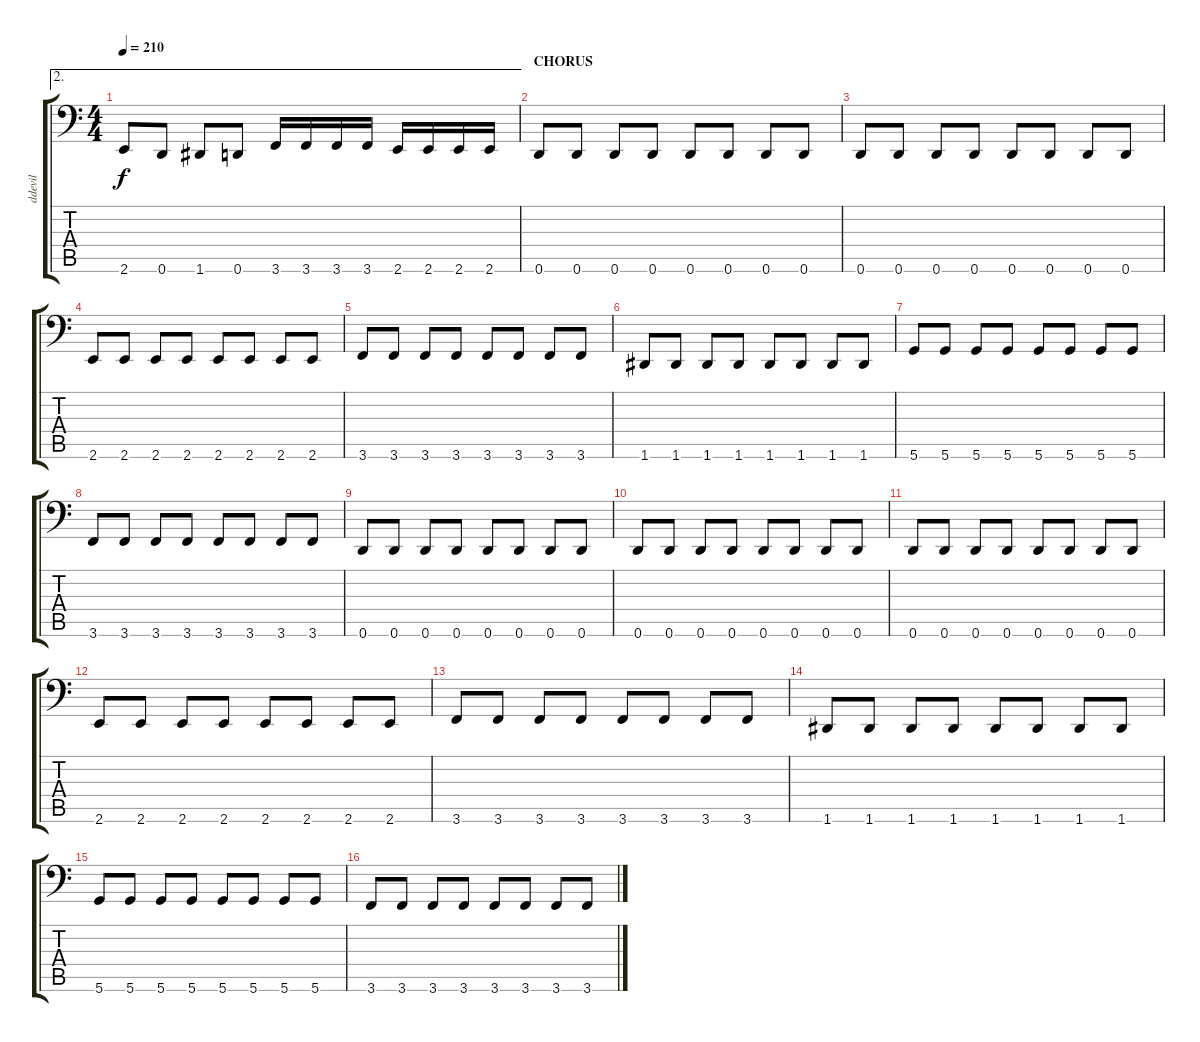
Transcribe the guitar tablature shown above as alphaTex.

\track ("ddevil" "ddevil") {instrument electricbasspick}
\staff {score tabs}
\tuning (E3 B2 G2 D2 A1 D1) {hide}
\ae 2
\ts (4 4)
\tempo 210
\clef f4
\ks c
2.6{t}.8{dy f} 0.6.8 1.6.8 0.6.8 3.6.16 3.6.16 3.6.16 3.6.16 2.6.16 2.6.16 2.6.16 2.6.16 |
\section ("" "CHORUS")
0.6.8 0.6.8 0.6.8 0.6.8 0.6.8 0.6.8 0.6.8 0.6.8 |
0.6.8 0.6.8 0.6.8 0.6.8 0.6.8 0.6.8 0.6.8 0.6.8 |
2.6.8 2.6.8 2.6.8 2.6.8 2.6.8 2.6.8 2.6.8 2.6.8 |
3.6.8 3.6.8 3.6.8 3.6.8 3.6.8 3.6.8 3.6.8 3.6.8 |
1.6.8 1.6.8 1.6.8 1.6.8 1.6.8 1.6.8 1.6.8 1.6.8 |
5.6.8 5.6.8 5.6.8 5.6.8 5.6.8 5.6.8 5.6.8 5.6.8 |
3.6.8 3.6.8 3.6.8 3.6.8 3.6.8 3.6.8 3.6.8 3.6.8 |
0.6.8 0.6.8 0.6.8 0.6.8 0.6.8 0.6.8 0.6.8 0.6.8 |
0.6.8 0.6.8 0.6.8 0.6.8 0.6.8 0.6.8 0.6.8 0.6.8 |
0.6.8 0.6.8 0.6.8 0.6.8 0.6.8 0.6.8 0.6.8 0.6.8 |
2.6.8 2.6.8 2.6.8 2.6.8 2.6.8 2.6.8 2.6.8 2.6.8 |
3.6.8 3.6.8 3.6.8 3.6.8 3.6.8 3.6.8 3.6.8 3.6.8 |
1.6.8 1.6.8 1.6.8 1.6.8 1.6.8 1.6.8 1.6.8 1.6.8 |
5.6.8 5.6.8 5.6.8 5.6.8 5.6.8 5.6.8 5.6.8 5.6.8 |
3.6.8 3.6.8 3.6.8 3.6.8 3.6.8 3.6.8 3.6.8 3.6.8
